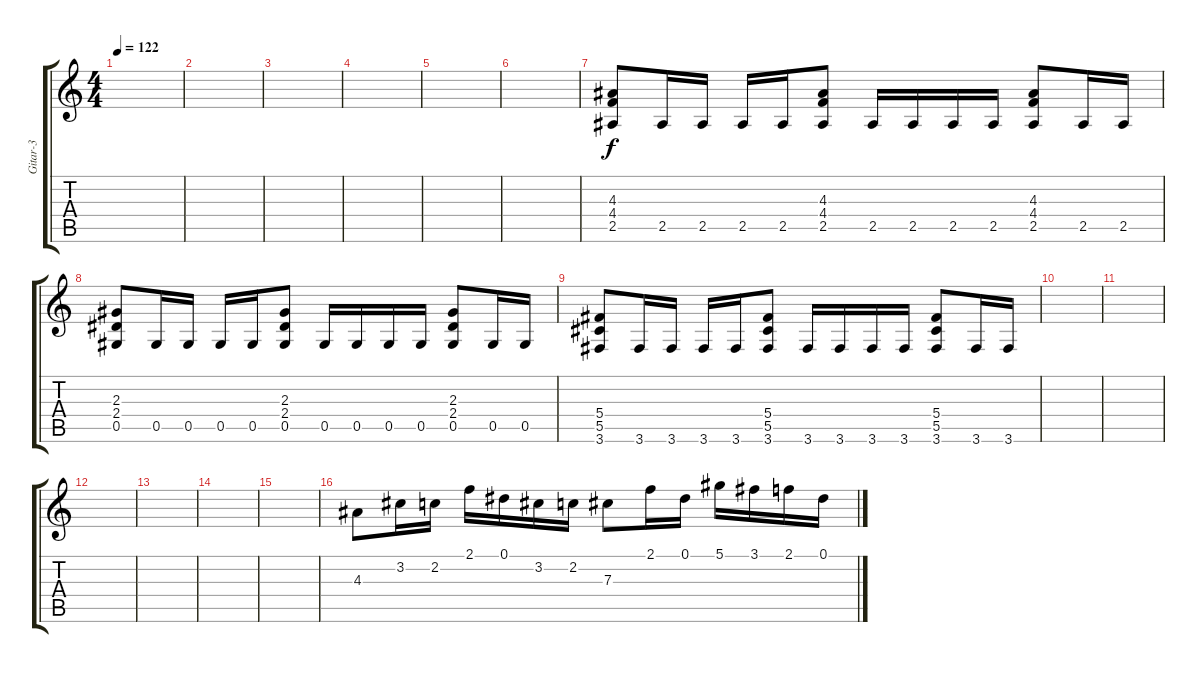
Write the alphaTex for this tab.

\track ("Gitar-3" "Gitar-3") {instrument overdrivenguitar}
\staff {score tabs}
\tuning (Eb4 Bb3 Gb3 Db3 Ab2 Eb2) {hide}
\ts (4 4)
\tempo 122
\clef g2
\ks c
|
|
|
|
|
|
(4.3 4.4 2.5).8 2.5.16 2.5.16 2.5.16 2.5.16 (4.3 4.4 2.5).8 2.5.16 2.5.16 2.5.16 2.5.16 (4.3 4.4 2.5).8 2.5.16 2.5.16 |
(2.3 2.4 0.5).8 0.5.16 0.5.16 0.5.16 0.5.16 (2.3 2.4 0.5).8 0.5.16 0.5.16 0.5.16 0.5.16 (2.3 2.4 0.5).8 0.5.16 0.5.16 |
(5.4 5.5 3.6).8 3.6.16 3.6.16 3.6.16 3.6.16 (5.4 5.5 3.6).8 3.6.16 3.6.16 3.6.16 3.6.16 (5.4 5.5 3.6).8 3.6.16 3.6.16 |
|
|
|
|
|
|
4.3.8{volume 9} 3.2.16 2.2.16 2.1.16 0.1.16 3.2.16 2.2.16 7.3.8 2.1.16 0.1.16 5.1.16 3.1.16 2.1.16 0.1.16
